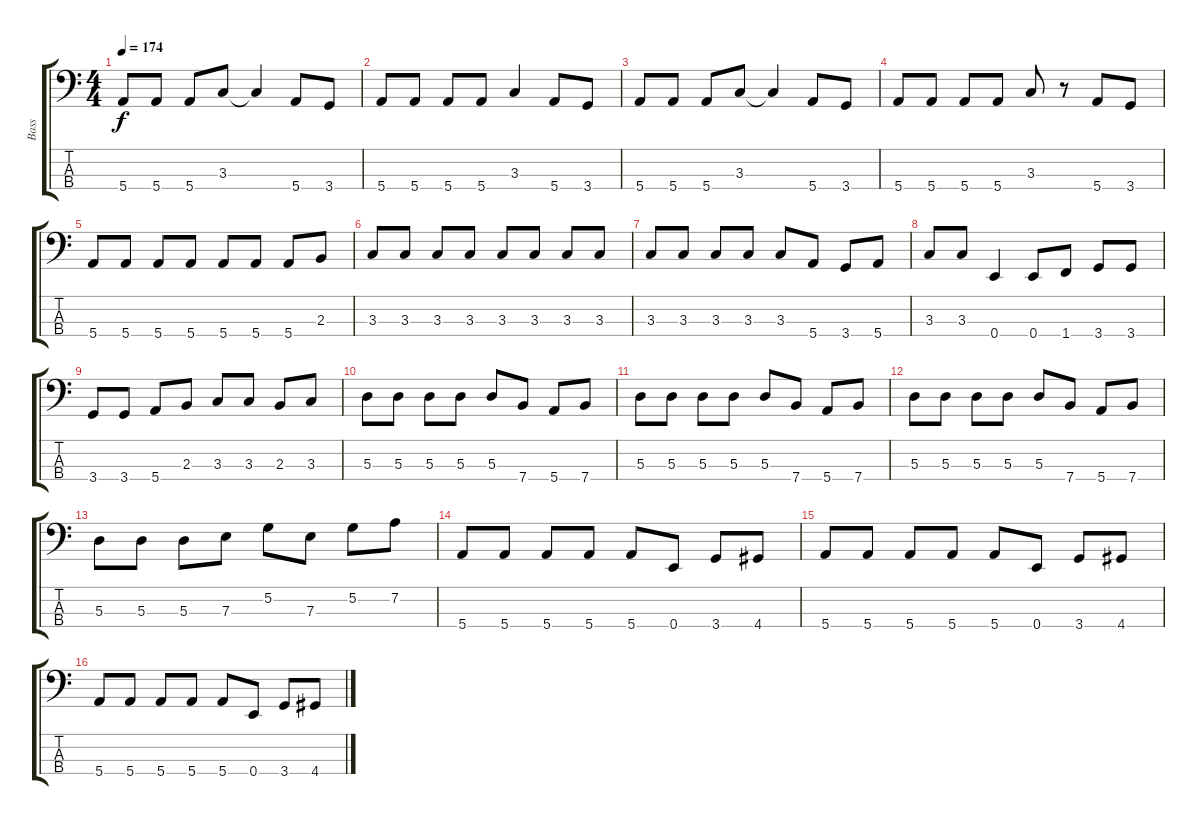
\track ("Bass" "Bass") {instrument electricbassfinger}
\staff {score tabs}
\tuning (G2 D2 A1 E1) {hide}
\ts (4 4)
\tempo 174
\clef f4
\ks c
5.4.8{dy f} 5.4.8 5.4.8 3.3.8 3.3{t}.4 5.4.8 3.4.8 |
5.4.8 5.4.8 5.4.8 5.4.8 3.3.4 5.4.8 3.4.8 |
5.4.8 5.4.8 5.4.8 3.3.8 3.3{t}.4 5.4.8 3.4.8 |
5.4.8 5.4.8 5.4.8 5.4.8 3.3.8 r.8 5.4.8 3.4.8 |
5.4.8 5.4.8 5.4.8 5.4.8 5.4.8 5.4.8 5.4.8 2.3.8 |
3.3.8 3.3.8 3.3.8 3.3.8 3.3.8 3.3.8 3.3.8 3.3.8 |
3.3.8 3.3.8 3.3.8 3.3.8 3.3.8 5.4.8 3.4.8 5.4.8 |
3.3.8 3.3.8 0.4.4 0.4.8 1.4.8 3.4.8 3.4.8 |
3.4.8 3.4.8 5.4.8 2.3.8 3.3.8 3.3.8 2.3.8 3.3.8 |
5.3.8 5.3.8 5.3.8 5.3.8 5.3.8 7.4.8 5.4.8 7.4.8 |
5.3.8 5.3.8 5.3.8 5.3.8 5.3.8 7.4.8 5.4.8 7.4.8 |
5.3.8 5.3.8 5.3.8 5.3.8 5.3.8 7.4.8 5.4.8 7.4.8 |
5.3.8 5.3.8 5.3.8 7.3.8 5.2.8 7.3.8 5.2.8 7.2.8 |
5.4.8 5.4.8 5.4.8 5.4.8 5.4.8 0.4.8 3.4.8 4.4.8 |
5.4.8 5.4.8 5.4.8 5.4.8 5.4.8 0.4.8 3.4.8 4.4.8 |
5.4.8 5.4.8 5.4.8 5.4.8 5.4.8 0.4.8 3.4.8 4.4.8
